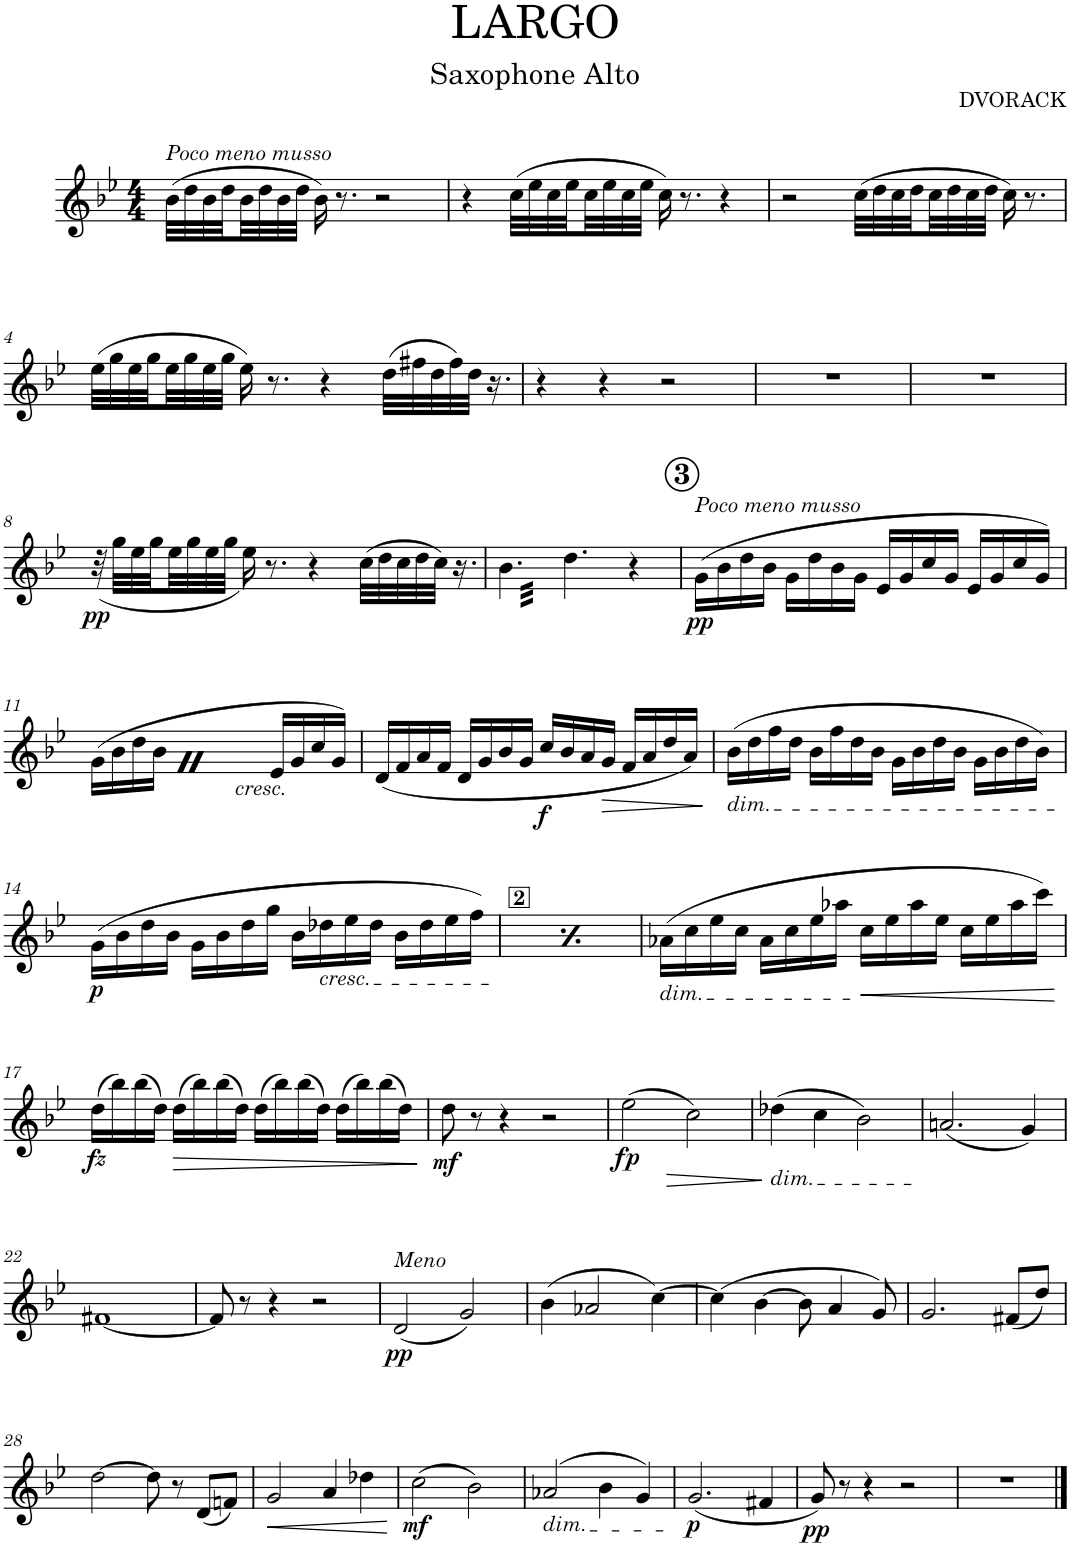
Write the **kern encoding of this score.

**kern	**dynam
*part1	*part1
*staff1	*staff1
*I"Saxophone Alto	*
*I'Sax. A.	*
*clefG2	*
*Trd5c9	*
*k[b-e-]	*
*M4/4	*
=1	=1
!LO:TX:a:i:t=Poco meno musso	!
(32b-\LLL	.
32dd\	.
32b-\	.
32dd\	.
32b-\	.
32dd\	.
32b-\	.
32dd\JJJ	.
16b-\)	.
8.r	.
2r	.
=2	=2
4r	.
(32cc\LLL	.
32ee-\	.
32cc\	.
32ee-\	.
32cc\	.
32ee-\	.
32cc\	.
32ee-\JJJ	.
16cc\)	.
8.r	.
4r	.
=3	=3
2r	.
(32cc\LLL	.
32dd\	.
32cc\	.
32dd\	.
32cc\	.
32dd\	.
32cc\	.
32dd\JJJ	.
16cc\)	.
8.r	.
!!LO:LB:g=z
=4	=4
(32ee-\LLL	.
32gg\	.
32ee-\	.
32gg\	.
32ee-\	.
32gg\	.
32ee-\	.
32gg\JJJ	.
16ee-\)	.
8.r	.
4r	.
(32dd\LLL	.
32ff#X\	.
32dd\	.
32ff#\)	.
32dd\JJJ	.
16.r	.
=5	=5
4r	.
4r	.
2r	.
=6	=6
1r	.
=7	=7
1r	.
!!LO:LB:g=z
=8	=8
!	!LO:DY:b
(32r	pp
32gg\LLL	.
32ee-\	.
32gg\	.
32ee-\	.
32gg\	.
32ee-\	.
32gg\JJJ	.
16ee-\)	.
8.r	.
4r	.
(32cc\LLL	.
32dd\	.
32cc\	.
32dd\	.
32cc\JJJ)	.
16.r	.
=9	=9
4.b-\	.
*tremolo	*
32dd\LLL	.
32dd\	.
32dd\	.
32dd\	.
32dd\	.
32dd\	.
32dd\	.
32dd\	.
32dd\	.
32dd\	.
32dd\	.
32dd\JJJ	.
*Xtremolo	*
4r	.
!!LO:REH:place=s1:a:B:cj:enc=circle:fs=14:t=3
=10	=10
!LO:TX:a:i:t=Poco meno musso	!
!	!LO:DY:b
(16g\LL	pp
16b-\	.
16dd\	.
16b-\JJ	.
16g\LL	.
16dd\	.
16b-\	.
16g\JJ	.
16e-/LL	.
16g/	.
16cc/	.
16g/JJ	.
16e-/LL	.
16g/	.
16cc/	.
16g/JJ)	.
!!LO:LB:g=z
=11	=11
*^	*
(16g\LL	2ryy	.
16b-\	.	.
16dd\	.	.
16b-Z\JJ	.	.
2ryy	.	.
!	!LO:TX:b:i:t=cresc.	!
.	2ryy	.
16e-/LL	.	.
16g/	.	.
16cc/	.	.
16g/JJ)	.	.
*v	*v	*
=12	=12
(16d/LL	.
16f/	.
16a/	.
16f/JJ	.
16d/LL	.
16g/	.
16b-/	.
16g/JJ	.
!	!LO:DY:b
16cc/LL	f
16b-/	.
16a/	.
!	!LO:HP:b
16g/JJ	>
16f/LL	.
16a/	.
16dd/	.
16a/JJ)	.
.	]
=13	=13
!LO:TX:b:i:t=dim.	!
(16b-\LL	.
16dd\	.
16ff\	.
16dd\JJ	.
16b-\LL	.
16ff\	.
16dd\	.
16b-\JJ	.
16g\LL	.
16b-\	.
16dd\	.
16b-\JJ	.
16g\LL	.
16b-\	.
16dd\	.
16b-\JJ)	.
!!LO:LB:g=z
=14	=14
!	!LO:DY:b
(16g\LL	p
16b-\	.
16dd\	.
16b-\JJ	.
16g\LL	.
16b-\	.
16dd\	.
16gg\JJ	.
16b-\LL	.
!LO:TX:b:i:t=cresc.	!
16dd-X\	.
16ee-\	.
16dd-\JJ	.
16b-\LL	.
16dd-\	.
16ee-\)	.
16ff\JJ	.
=15	=15
!	!LO:DY:b
(16g\LL	p
16b-\	.
16dd\	.
16b-\JJ	.
16g\LL	.
16b-\	.
16dd\	.
16gg\JJ	.
16b-\LL	.
!LO:TX:b:i:t=cresc.	!
16dd-X\	.
16ee-\	.
16dd-\JJ	.
16b-\LL	.
16dd-\	.
16ee-\)	.
16ff\JJ	.
=16	=16
!LO:TX:b:i:t=dim.	!
(16a-X\LL	.
16cc\	.
16ee-\	.
16cc\JJ	.
16a-\LL	.
16cc\	.
16ee-\	.
16aa-X\JJ	.
!	!LO:HP:b
16cc\LL	<
16ee-\	.
16aa-\	.
16ee-\JJ	.
16cc\LL	.
16ee-\	.
16aa-\	.
16ccc\JJ)	.
.	[
!!LO:LB:g=z
=17	=17
!	!LO:DY:b
(16dd\LL	fz
16bb-\)	.
(16bb-\	.
16dd\JJ)	.
!	!LO:HP:b
(16dd\LL	>
16bb-\)	.
(16bb-\	.
16dd\JJ)	.
(16dd\LL	.
16bb-\)	.
(16bb-\	.
16dd\JJ)	.
(16dd\LL	.
16bb-\)	.
(16bb-\	.
16dd\JJ)	.
.	]
=18	=18
!	!LO:DY:b
8dd\	mf
8r	.
4r	.
2r	.
=19	=19
!	!LO:DY:b
(2ee-\	fp
!	!LO:HP:b
2cc\)	>
.	]
=20	=20
!LO:TX:b:i:t=dim.	!
(4dd-X\	.
4cc\	.
2b-\)	.
=21	=21
(2.an/	.
4g/)	.
!!LO:LB:g=z
=22	=22
[1f#X	.
=23	=23
8f#/]	.
8r	.
4r	.
2r	.
=24	=24
!LO:TX:a:i:t=Meno	!
!	!LO:DY:b
(2d/	pp
2g/)	.
=25	=25
(4b-\	.
2a-X/	.
[4cc\)	.
=26	=26
(4cc\]	.
[4b-\	.
8b-\]	.
4a/	.
8g/)	.
=27	=27
2.g/	.
(8f#X/L	.
8dd/J)	.
!!LO:LB:g=z
=28	=28
[2dd\	.
8dd\]	.
8r	.
(8d/L	.
8fn/J)	.
=29	=29
!	!LO:HP:b
2g/	<
4a/	.
4dd-X\	.
.	[
=30	=30
!	!LO:DY:b
(2cc\	mf
2b-\)	.
=31	=31
!LO:TX:b:i:t=dim.	!
(2a-X/	.
4b-\	.
4g/)	.
=32	=32
!	!LO:DY:b
(2.g/	p
4f#X/	.
=33	=33
!	!LO:DY:b
8g/)	pp
8r	.
4r	.
2r	.
=34	=34
1r	.
==	==
*-	*-
